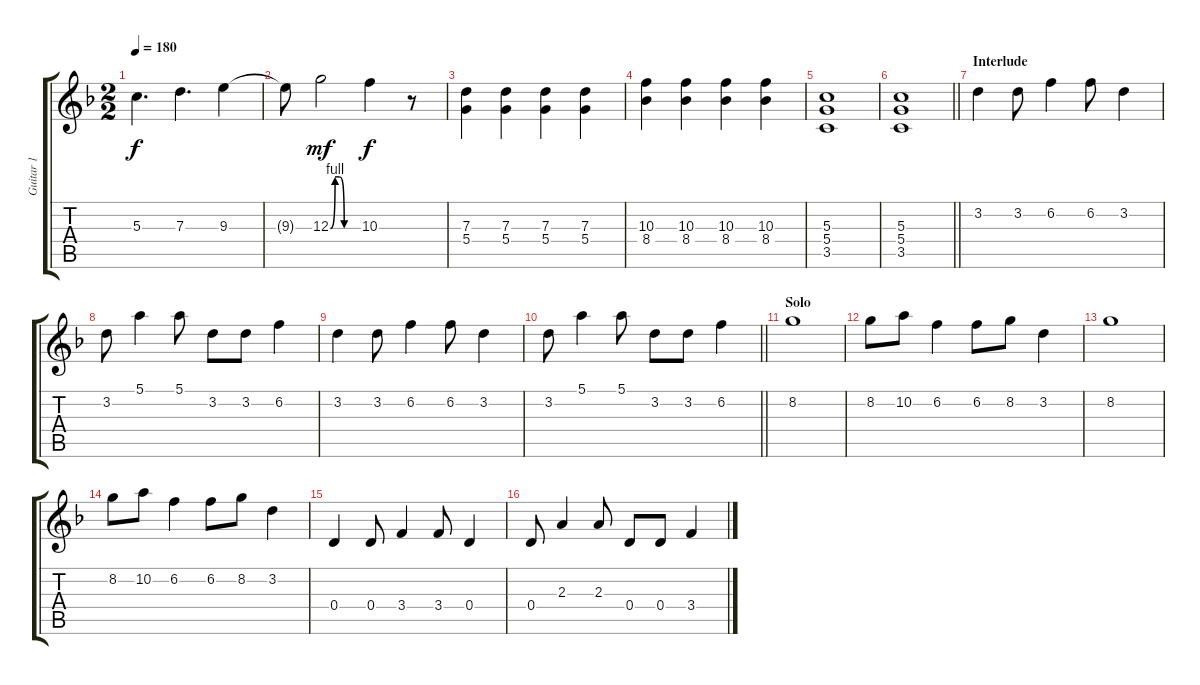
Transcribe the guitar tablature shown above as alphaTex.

\track ("Guitar 1" "Guitar 1") {instrument overdrivenguitar}
\staff {score tabs}
\tuning (E4 B3 G3 D3 A2 E2) {hide}
\ts (2 2)
\tempo 180
\clef g2
\ks dminor
5.3.4{d dy f} 7.3.4{d} 9.3.4 |
9.3{t}.8 12.3{be (custom 0 0 10 4 20 4 30 0 60 0)}.2{dy mf} 10.3.4{dy f} r.8 |
(7.3 5.4).4 (7.3 5.4).4 (7.3 5.4).4 (7.3 5.4).4 |
(10.3 8.4).4 (10.3 8.4).4 (10.3 8.4).4 (10.3 8.4).4 |
(5.3 5.4 3.5).1 |
\barLineRight lightlight
(5.3 5.4 3.5).1 |
\section ("" "Interlude")
3.2.4{instrument overdrivenguitar} 3.2.8 6.2.4 6.2.8 3.2.4 |
3.2.8 5.1.4 5.1.8 3.2.8 3.2.8 6.2.4 |
3.2.4 3.2.8 6.2.4 6.2.8 3.2.4 |
\barLineRight lightlight
3.2.8 5.1.4 5.1.8 3.2.8 3.2.8 6.2.4 |
\section ("" "Solo")
8.2.1 |
8.2.8 10.2.8 6.2.4 6.2.8 8.2.8 3.2.4 |
8.2.1 |
8.2.8 10.2.8 6.2.4 6.2.8 8.2.8 3.2.4 |
0.4.4 0.4.8 3.4.4 3.4.8 0.4.4 |
0.4.8 2.3.4 2.3.8 0.4.8 0.4.8 3.4.4
